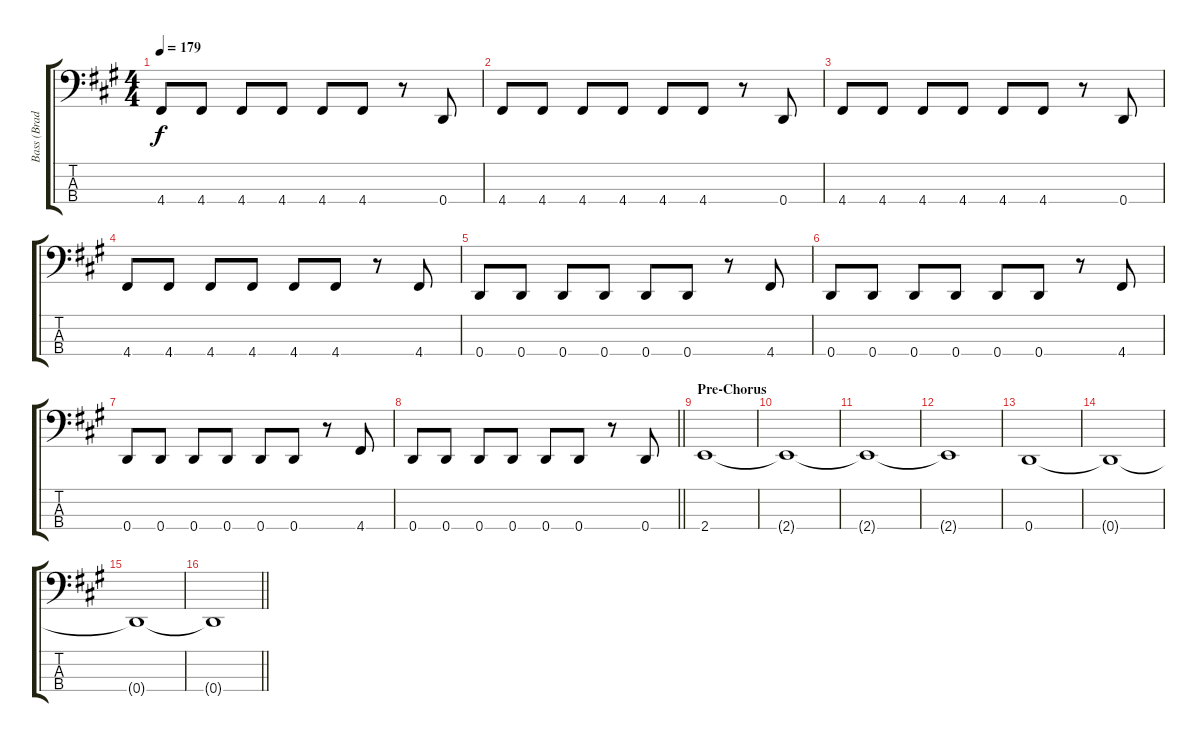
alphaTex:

\track ("Bass (Brad Walst)" "Bass (Brad") {instrument electricbassfinger}
\staff {score tabs}
\tuning (G2 D2 A1 D1) {hide}
\ts (4 4)
\tempo 179
\clef f4
\ks f#minor
4.4.8{dy f} 4.4.8 4.4.8 4.4.8 4.4.8 4.4.8 r.8 0.4.8 |
4.4.8 4.4.8 4.4.8 4.4.8 4.4.8 4.4.8 r.8 0.4.8 |
4.4.8 4.4.8 4.4.8 4.4.8 4.4.8 4.4.8 r.8 0.4.8 |
4.4.8 4.4.8 4.4.8 4.4.8 4.4.8 4.4.8 r.8 4.4.8 |
0.4.8 0.4.8 0.4.8 0.4.8 0.4.8 0.4.8 r.8 4.4.8 |
0.4.8 0.4.8 0.4.8 0.4.8 0.4.8 0.4.8 r.8 4.4.8 |
0.4.8 0.4.8 0.4.8 0.4.8 0.4.8 0.4.8 r.8 4.4.8 |
\barLineRight lightlight
0.4.8 0.4.8 0.4.8 0.4.8 0.4.8 0.4.8 r.8 0.4.8 |
\section ("" "Pre-Chorus")
2.4.1 |
2.4{t}.1 |
2.4{t}.1 |
2.4{t}.1 |
0.4.1 |
0.4{t}.1 |
0.4{t}.1 |
\barLineRight lightlight
0.4{t}.1
